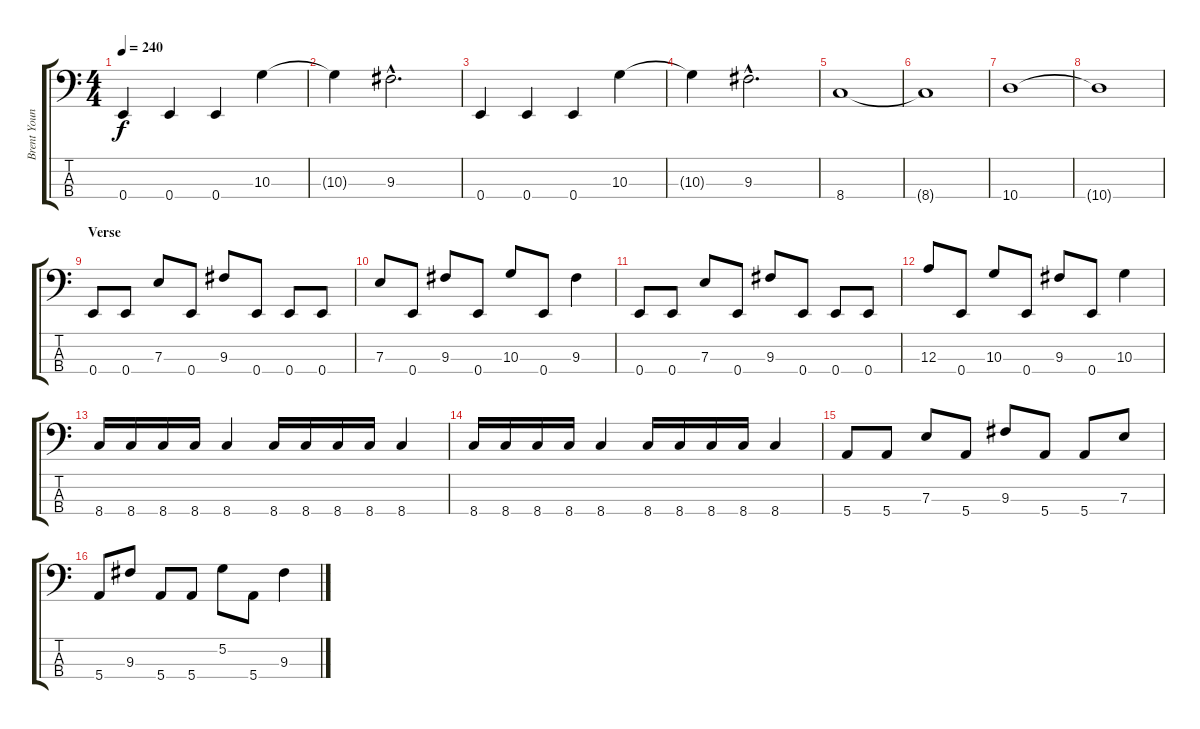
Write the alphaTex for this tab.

\track ("Brent Young (Bass)" "Brent Youn") {instrument electricbasspick}
\staff {score tabs}
\tuning (G2 D2 A1 E1) {hide}
\ts (4 4)
\tempo 240
\clef f4
\ks c
0.4.4{dy f} 0.4.4 0.4.4 10.3.4 |
10.3{t}.4 9.3{hac}.2{d} |
0.4.4 0.4.4 0.4.4 10.3.4 |
10.3{t}.4 9.3{hac}.2{d} |
8.4.1 |
8.4{t}.1 |
10.4.1 |
10.4{t}.1 |
\section ("" "Verse")
0.4.8 0.4.8 7.3.8 0.4.8 9.3.8 0.4.8 0.4.8 0.4.8 |
7.3.8 0.4.8 9.3.8 0.4.8 10.3.8 0.4.8 9.3.4 |
0.4.8 0.4.8 7.3.8 0.4.8 9.3.8 0.4.8 0.4.8 0.4.8 |
12.3.8 0.4.8 10.3.8 0.4.8 9.3.8 0.4.8 10.3.4 |
8.4.16 8.4.16 8.4.16 8.4.16 8.4.4 8.4.16 8.4.16 8.4.16 8.4.16 8.4.4 |
8.4.16 8.4.16 8.4.16 8.4.16 8.4.4 8.4.16 8.4.16 8.4.16 8.4.16 8.4.4 |
5.4.8 5.4.8 7.3.8 5.4.8 9.3.8 5.4.8 5.4.8 7.3.8 |
5.4.8 9.3.8 5.4.8 5.4.8 5.2.8 5.4.8 9.3.4
